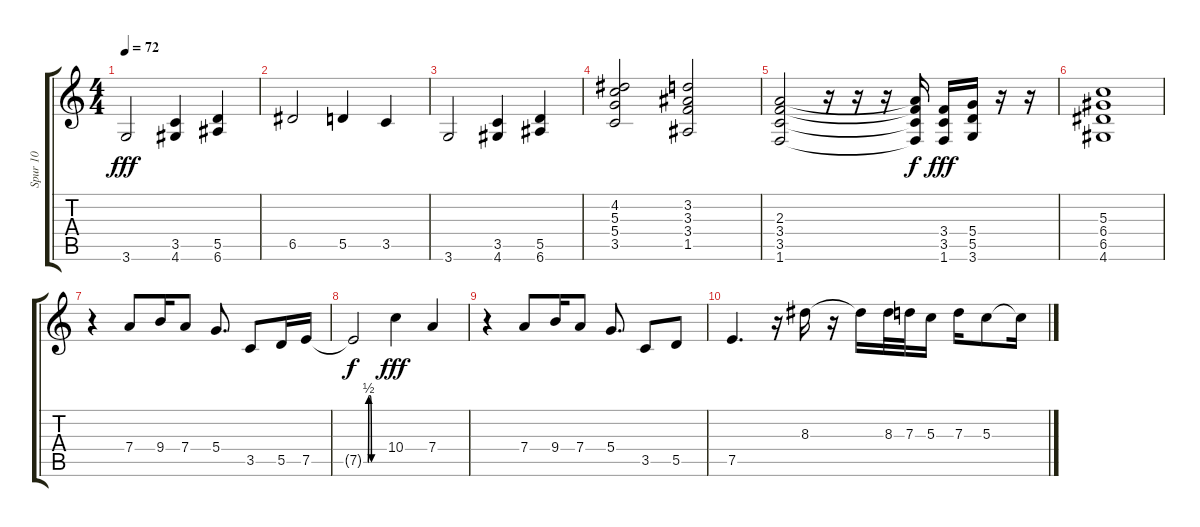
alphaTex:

\track ("Spur 10" "Spur 10") {instrument distortionguitar}
\staff {score tabs}
\tuning (E4 B3 G3 D3 A2 E2) {hide}
\ts (4 4)
\tempo 72
\clef g2
\ks c
3.6.2{dy fff} (3.5 4.6).4 (5.5 6.6).4 |
6.5.2 5.5.4 3.5.4 |
3.6.2 (3.5 4.6).4 (5.5 6.6).4 |
(4.2 5.3 5.4 3.5).2 (3.2 3.3 3.4 1.5).2 |
(2.3 3.4 3.5 1.6).2 r.16 r.16 r.16 (2.3{t} 3.4{t} 3.5{t} 1.6{t}).16{dy f} (3.4 3.5 1.6).16{dy fff} (5.4 5.5 3.6).16 r.16 r.16 |
(5.3 6.4 6.5 4.6).1 |
r.4 7.4.8 9.4.16 7.4.8 5.4.8{d} 3.5.8 5.5.16 7.5.16 |
7.5{be (custom 0 0 13 0 15 2 17 2 19 2 23 0 60 0) t}.2{dy f} 10.4.4{dy fff} 7.4.4 |
r.4 7.4.8 9.4.16 7.4.8 5.4.8{d} 3.5.8 5.5.8 |
7.5.4{d} r.16 8.3.16 r.16 8.3{t}.16 8.3.32 7.3.32 5.3.16 7.3.16 5.3.8 5.3{t}.16
